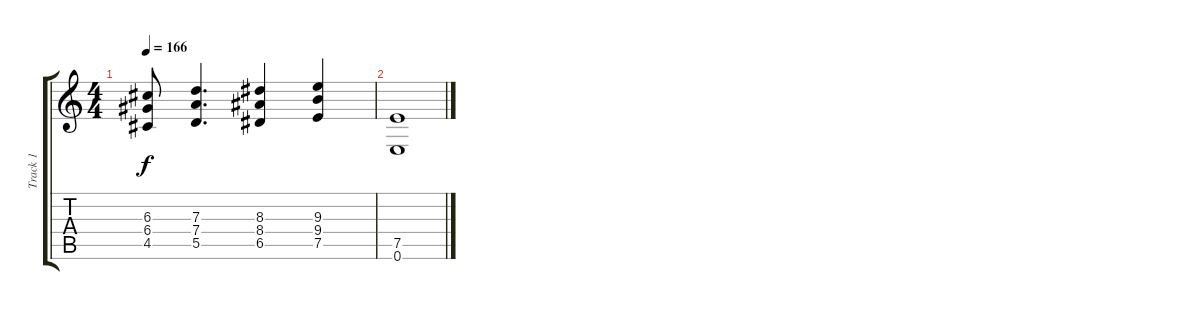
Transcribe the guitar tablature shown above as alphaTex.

\track ("Track 1" "Track 1") {instrument distortionguitar}
\staff {score tabs}
\tuning (E4 B3 G3 D3 A2 E2) {hide}
\ts (4 4)
\tempo 166
\clef g2
\ks c
(6.3 6.4 4.5).8{dy f} (7.3 7.4 5.5).4{d} (8.3 8.4 6.5).4 (9.3 9.4 7.5).4 |
(7.5 0.6).1
